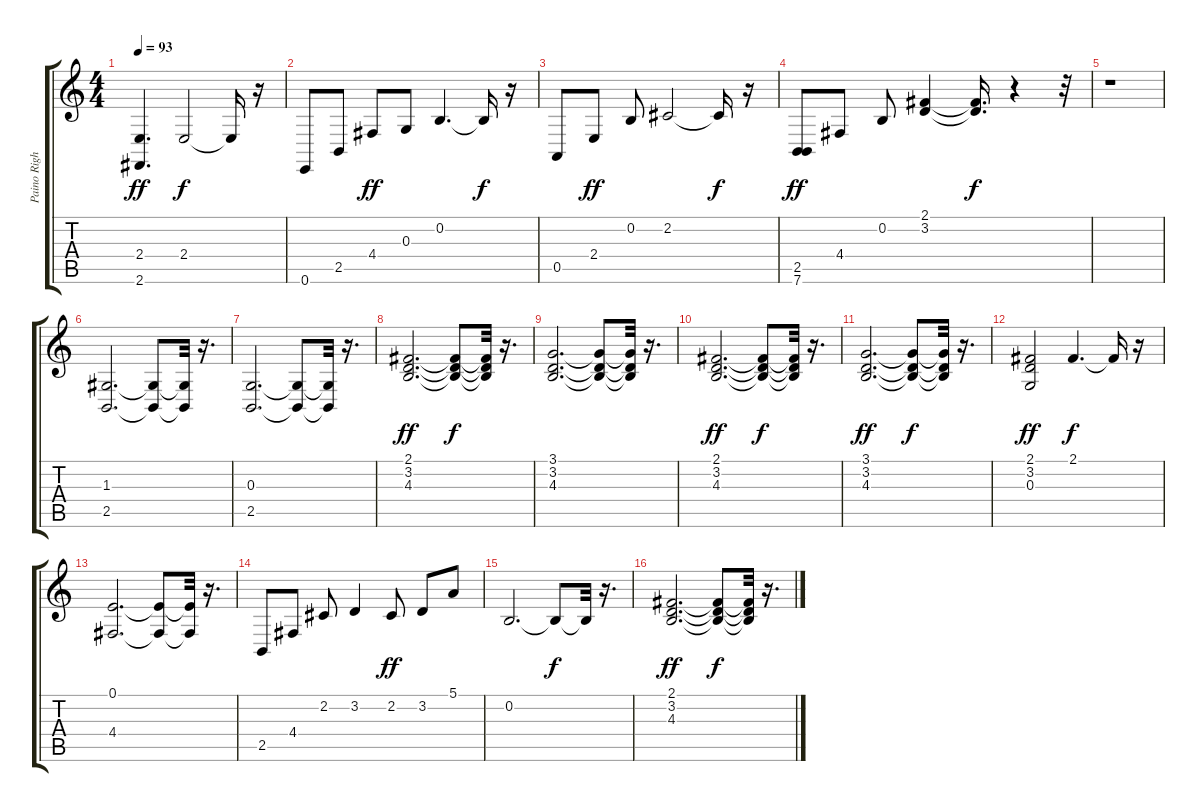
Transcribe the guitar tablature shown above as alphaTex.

\track ("Paino Right Hand" "Paino Righ") {instrument acousticgrandpiano}
\staff {score tabs}
\tuning (E4 B3 G3 D3 A2 E2) {hide}
\ts (4 4)
\tempo 93
\clef g2
\ks c
(2.4 2.6).4{d dy ff} 2.4.2{dy f} 2.4{t}.16 r.16 |
0.6.8 2.5.8 4.4.8{dy ff} 0.3.8 0.2.4{d} 0.2{t}.16{dy f} r.16 |
0.5.8 2.4.8{dy ff} 0.2.8 2.2.2 2.2{t}.16{dy f} r.16 |
(2.5 7.6).8{dy ff} 4.4.8 0.2.8 (2.1 3.2).4 (2.1{t} 3.2{t}).16{d dy f} r.4 r.32 |
r.1 |
(1.3 2.5).2{d} (1.3{t} 2.5{t}).8 (1.3{t} 2.5{t}).32 r.16{d} |
(0.3 2.5).2{d} (0.3{t} 2.5{t}).8 (0.3{t} 2.5{t}).32 r.16{d} |
(2.1 3.2 4.3).2{d dy ff} (2.1{t} 3.2{t} 4.3{t}).8{dy f} (2.1{t} 3.2{t} 4.3{t}).32 r.16{d} |
(3.1 3.2 4.3).2{d} (3.1{t} 3.2{t} 4.3{t}).8 (3.1{t} 3.2{t} 4.3{t}).32 r.16{d} |
(2.1 3.2 4.3).2{d dy ff} (2.1{t} 3.2{t} 4.3{t}).8{dy f} (2.1{t} 3.2{t} 4.3{t}).32 r.16{d} |
(3.1 3.2 4.3).2{d dy ff} (3.1{t} 3.2{t} 4.3{t}).8{dy f} (3.1{t} 3.2{t} 4.3{t}).32 r.16{d} |
(2.1 3.2 0.3).2{dy ff} 2.1.4{d dy f} 2.1{t}.16 r.16 |
(0.1 4.4).2{d} (0.1{t} 4.4{t}).8 (0.1{t} 4.4{t}).32 r.16{d} |
2.5.8 4.4.8 2.2.8 3.2.4 2.2.8{dy ff} 3.2.8 5.1.8 |
0.2.2{d} 0.2{t}.8{dy f} 0.2{t}.32 r.16{d} |
(2.1 3.2 4.3).2{d dy ff} (2.1{t} 3.2{t} 4.3{t}).8{dy f} (2.1{t} 3.2{t} 4.3{t}).32 r.16{d}
